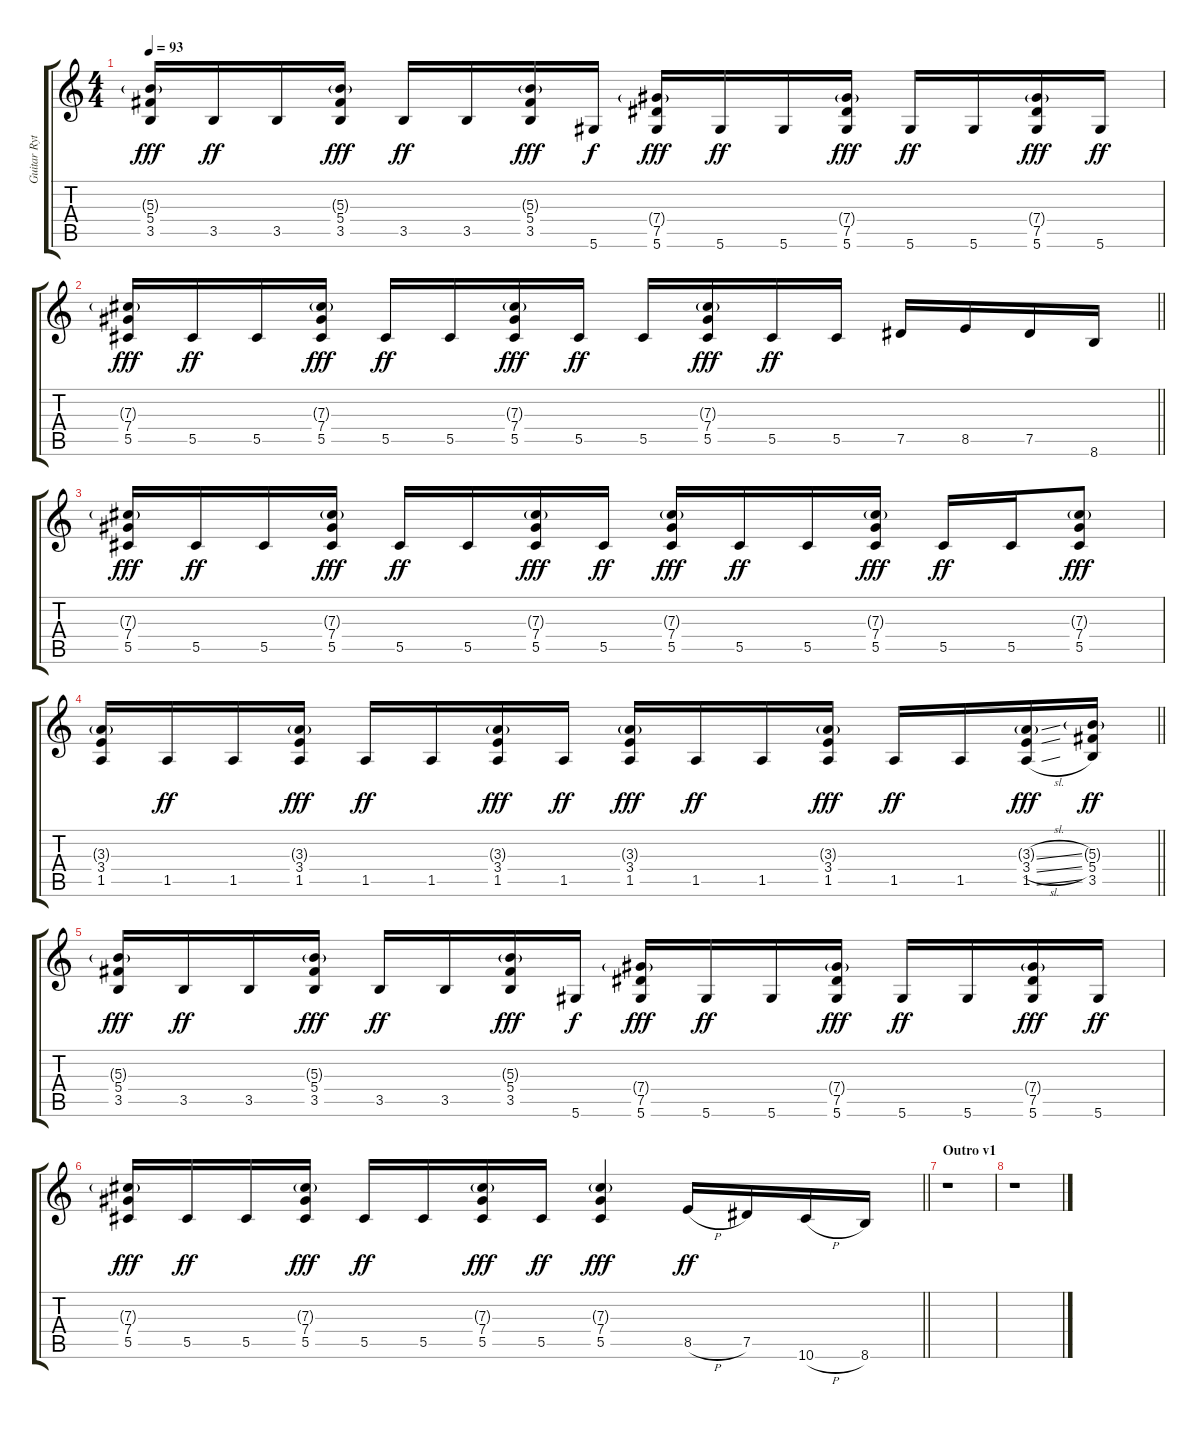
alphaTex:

\track ("Guitar Rythm 1" "Guitar Ryt") {instrument distortionguitar}
\staff {score tabs}
\tuning (Eb4 Bb3 Gb3 Db3 Ab2 Eb2) {hide}
\ts (4 4)
\tempo 93
\clef g2
\ks c
(5.3{g} 5.4 3.5).16{dy fff} 3.5.16{dy ff} 3.5.16 (5.3{g} 5.4 3.5).16{dy fff} 3.5.16{dy ff} 3.5.16 (5.3{g} 5.4 3.5).16{dy fff} 5.6.16{dy f} (7.4{g} 7.5 5.6).16{dy fff} 5.6.16{dy ff} 5.6.16 (7.4{g} 7.5 5.6).16{dy fff} 5.6.16{dy ff} 5.6.16 (7.4{g} 7.5 5.6).16{dy fff} 5.6.16{dy ff} |
\barLineRight lightlight
(7.3{g} 7.4 5.5).16{dy fff} 5.5.16{dy ff} 5.5.16 (7.3{g} 7.4 5.5).16{dy fff} 5.5.16{dy ff} 5.5.16 (7.3{g} 7.4 5.5).16{dy fff} 5.5.16{dy ff} 5.5.16 (7.3{g} 7.4 5.5).16{dy fff} 5.5.16{dy ff} 5.5.16 7.5.16 8.5.16 7.5.16 8.6.16 |
(7.3{g} 7.4 5.5).16{dy fff} 5.5.16{dy ff} 5.5.16 (7.3{g} 7.4 5.5).16{dy fff} 5.5.16{dy ff} 5.5.16 (7.3{g} 7.4 5.5).16{dy fff} 5.5.16{dy ff} (7.3{g} 7.4 5.5).16{dy fff} 5.5.16{dy ff} 5.5.16 (7.3{g} 7.4 5.5).16{dy fff} 5.5.16{dy ff} 5.5.16 (7.3{g} 7.4 5.5).8{dy fff} |
\barLineRight lightlight
(3.3{g} 3.4 1.5).16 1.5.16{dy ff} 1.5.16 (3.3{g} 3.4 1.5).16{dy fff} 1.5.16{dy ff} 1.5.16 (3.3{g} 3.4 1.5).16{dy fff} 1.5.16{dy ff} (3.3{g} 3.4 1.5).16{dy fff} 1.5.16{dy ff} 1.5.16 (3.3{g} 3.4 1.5).16{dy fff} 1.5.16{dy ff} 1.5.16 (3.3{sl g} 3.4{sl} 1.5{sl}).16{dy fff} (5.3{g} 5.4 3.5).16{dy ff} |
(5.3{g} 5.4 3.5).16{dy fff} 3.5.16{dy ff} 3.5.16 (5.3{g} 5.4 3.5).16{dy fff} 3.5.16{dy ff} 3.5.16 (5.3{g} 5.4 3.5).16{dy fff} 5.6.16{dy f} (7.4{g} 7.5 5.6).16{dy fff} 5.6.16{dy ff} 5.6.16 (7.4{g} 7.5 5.6).16{dy fff} 5.6.16{dy ff} 5.6.16 (7.4{g} 7.5 5.6).16{dy fff} 5.6.16{dy ff} |
\barLineRight lightlight
(7.3{g} 7.4 5.5).16{dy fff} 5.5.16{dy ff} 5.5.16 (7.3{g} 7.4 5.5).16{dy fff} 5.5.16{dy ff} 5.5.16 (7.3{g} 7.4 5.5).16{dy fff} 5.5.16{dy ff} (7.3{g} 7.4 5.5).4{dy fff} 8.5{h}.16{dy ff} 7.5.16 10.6{h}.16 8.6.16 |
\section ("" "Outro v1")
r.1 |
r.1
